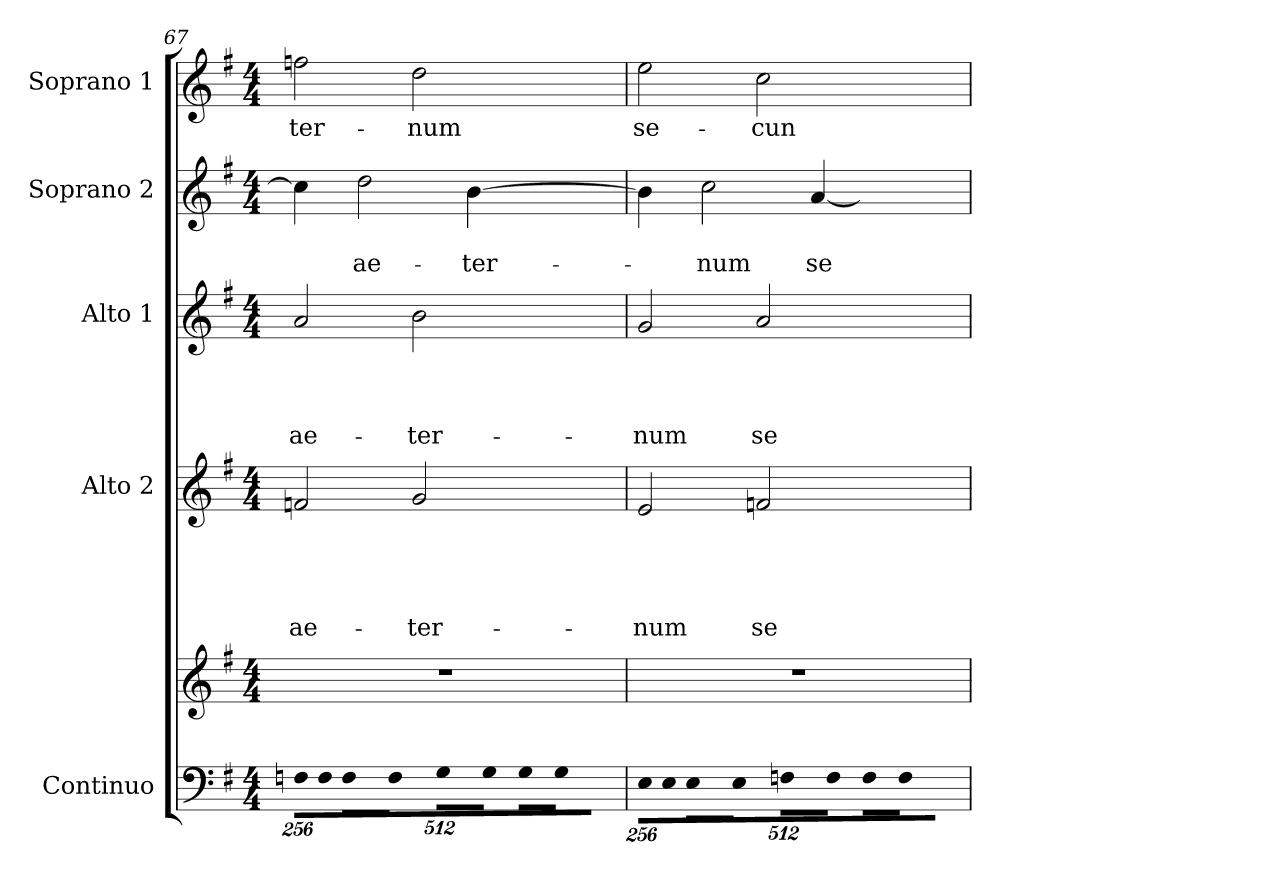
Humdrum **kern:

**kern	**kern	**kern	**text	**text	**text	**text	**text	**kern	**text	**text	**text	**text	**kern	**text	**text	**kern	**text
*part5	*part5	*part4	*part4	*part4	*part4	*part4	*part4	*part3	*part3	*part3	*part3	*part3	*part2	*part2	*part2	*part1	*part1
*staff6	*staff5	*staff4	*staff4	*staff4	*staff4	*staff4	*staff4	*staff3	*staff3	*staff3	*staff3	*staff3	*staff2	*staff2	*staff2	*staff1	*staff1
*I"Continuo	*	*I"Alto 2	*	*	*	*	*	*I"Alto 1	*	*	*	*	*I"Soprano 2	*	*	*I"Soprano 1	*
*	*	*I'A. 2	*	*	*	*	*	*I'A. 1	*	*	*	*	*I'S. 2	*	*	*I'S. 1	*
*clefF4	*clefG2	*clefG2	*	*	*	*	*	*clefG2	*	*	*	*	*clefG2	*	*	*clefG2	*
*k[f#]	*k[f#]	*k[f#]	*	*	*	*	*	*k[f#]	*	*	*	*	*k[f#]	*	*	*k[f#]	*
*G:	*G:	*G:	*	*	*	*	*	*G:	*	*	*	*	*G:	*	*	*G:	*
*M4/4	*M4/4	*M4/4	*	*	*	*	*	*M4/4	*	*	*	*	*M4/4	*	*	*M4/4	*
*Xbrackettup	*	*	*	*	*	*	*	*	*	*	*	*	*	*	*	*	*
=67	=67	=67	=67	=67	=67	=67	=67	=67	=67	=67	=67	=67	=67	=67	=67	=67	=67
!LO:N:vis=8	!	!	!	!	!	!	!LO:LY:b	!	!	!	!	!LO:LY:b	!	!	!	!	!LO:LY:b
2048%205Fn\L	1r	2fn/	.	.	.	.	ae-	2a/	.	.	.	ae-	4cc\]	.	.	2ffn\	-ter-
!LO:N:vis=8	!	!	!	!	!	!	!	!	!	!	!	!	!	!	!	!	!
4096%409F\J	.	.	.	.	.	.	.	.	.	.	.	.	.	.	.	.	.
!LO:N:vis=8	!	!	!	!	!	!	!	!	!	!	!	!	!	!	!	!	!
4096%273F\L	.	.	.	.	.	.	.	.	.	.	.	.	.	.	.	.	.
!	!	!	!	!	!	!	!	!	!	!	!	!	!	!	!LO:LY:b	!	!
.	.	.	.	.	.	.	.	.	.	.	.	.	2dd\	.	ae-	.	.
!LO:N:vis=8	!	!	!	!	!	!	!	!	!	!	!	!	!	!	!	!	!
4096%273F\J	.	.	.	.	.	.	.	.	.	.	.	.	.	.	.	.	.
!LO:N:vis=8	!	!	!	!	!	!	!	!	!	!	!	!	!	!	!	!	!
4096%219G\L	.	.	.	.	.	.	.	.	.	.	.	.	.	.	.	.	.
!LO:N:vis=8	!	!	!	!	!	!	!	!	!	!	!	!	!	!	!	!	!
2048%109G\J	.	.	.	.	.	.	.	.	.	.	.	.	.	.	.	.	.
!LO:N:vis=8	!	!	!	!	!	!	!	!	!	!	!	!	!	!	!	!	!
4096%219G\L	.	.	.	.	.	.	.	.	.	.	.	.	.	.	.	.	.
!LO:N:vis=8	!	!	!	!	!	!	!	!	!	!	!	!	!	!	!	!	!
2048%109G\J	.	.	.	.	.	.	.	.	.	.	.	.	.	.	.	.	.
!	!	!	!	!	!	!	!LO:LY:b	!	!	!	!	!LO:LY:b	!	!	!	!	!LO:LY:b
.	.	2g/	.	.	.	.	-ter-	2b\	.	.	.	-ter-	.	.	.	2dd\	-num
4096%1857ryy	.	.	.	.	.	.	.	.	.	.	.	.	.	.	.	.	.
!	!	!	!	!	!	!	!	!	!	!	!	!	!	!	!LO:LY:b	!	!
.	.	.	.	.	.	.	.	.	.	.	.	.	[>4b\	.	-ter-	.	.
=68	=68	=68	=68	=68	=68	=68	=68	=68	=68	=68	=68	=68	=68	=68	=68	=68	=68
!LO:N:vis=8	!	!	!	!	!	!	!LO:LY:b	!	!	!	!	!LO:LY:b	!	!	!	!	!LO:LY:b
2048%205E\L	1r	2e/	.	.	.	.	-num	2g/	.	.	.	-num	4b\]	.	.	2ee\	se-
!LO:N:vis=8	!	!	!	!	!	!	!	!	!	!	!	!	!	!	!	!	!
4096%409E\J	.	.	.	.	.	.	.	.	.	.	.	.	.	.	.	.	.
!LO:N:vis=8	!	!	!	!	!	!	!	!	!	!	!	!	!	!	!	!	!
4096%273E\L	.	.	.	.	.	.	.	.	.	.	.	.	.	.	.	.	.
!	!	!	!	!	!	!	!	!	!	!	!	!	!	!	!LO:LY:b	!	!
.	.	.	.	.	.	.	.	.	.	.	.	.	2cc\	.	-num	.	.
!LO:N:vis=8	!	!	!	!	!	!	!	!	!	!	!	!	!	!	!	!	!
4096%273E\J	.	.	.	.	.	.	.	.	.	.	.	.	.	.	.	.	.
!LO:N:vis=8	!	!	!	!	!	!	!	!	!	!	!	!	!	!	!	!	!
4096%219Fn\L	.	.	.	.	.	.	.	.	.	.	.	.	.	.	.	.	.
!LO:N:vis=8	!	!	!	!	!	!	!	!	!	!	!	!	!	!	!	!	!
2048%109F\J	.	.	.	.	.	.	.	.	.	.	.	.	.	.	.	.	.
!LO:N:vis=8	!	!	!	!	!	!	!	!	!	!	!	!	!	!	!	!	!
4096%219F\L	.	.	.	.	.	.	.	.	.	.	.	.	.	.	.	.	.
!LO:N:vis=8	!	!	!	!	!	!	!	!	!	!	!	!	!	!	!	!	!
2048%109F\J	.	.	.	.	.	.	.	.	.	.	.	.	.	.	.	.	.
!	!	!	!	!	!	!	!LO:LY:b	!	!	!	!	!LO:LY:b	!	!	!	!	!LO:LY:b
.	.	2fn/	.	.	.	.	se-	2a/	.	.	.	se-	.	.	.	2cc\	-cun-
4096%1857ryy	.	.	.	.	.	.	.	.	.	.	.	.	.	.	.	.	.
!	!	!	!	!	!	!	!	!	!	!	!	!	!	!	!LO:LY:b	!	!
.	.	.	.	.	.	.	.	.	.	.	.	.	[<4a/	.	se-	.	.
=	=	=	=	=	=	=	=	=	=	=	=	=	=	=	=	=	=
*-	*-	*-	*-	*-	*-	*-	*-	*-	*-	*-	*-	*-	*-	*-	*-	*-	*-
